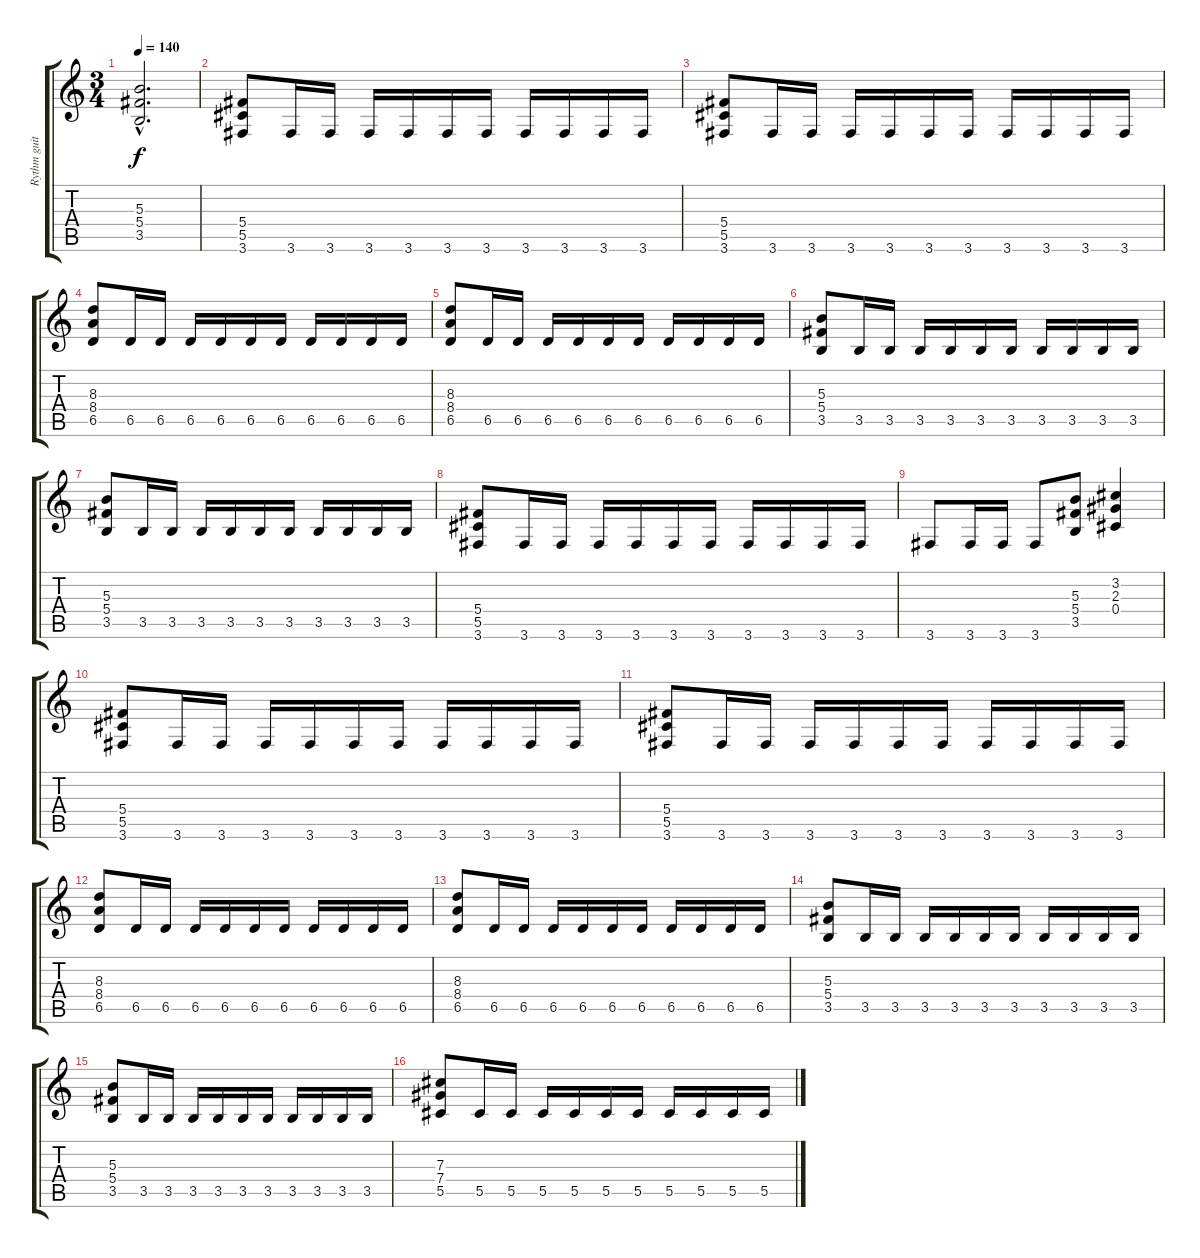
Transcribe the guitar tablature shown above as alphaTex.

\track ("Rythm guitar" "Rythm guit") {instrument distortionguitar}
\staff {score tabs}
\tuning (Eb4 Bb3 Gb3 Db3 Ab2 Eb2) {hide}
\ts (3 4)
\tempo 140
\clef g2
\ks c
(5.3{hac t} 5.4{hac t} 3.5{hac t}).2{d dy f} |
(5.4 5.5 3.6).8 3.6.16 3.6.16 3.6.16 3.6.16 3.6.16 3.6.16 3.6.16 3.6.16 3.6.16 3.6.16 |
(5.4 5.5 3.6).8 3.6.16 3.6.16 3.6.16 3.6.16 3.6.16 3.6.16 3.6.16 3.6.16 3.6.16 3.6.16 |
(8.3 8.4 6.5).8 6.5.16 6.5.16 6.5.16 6.5.16 6.5.16 6.5.16 6.5.16 6.5.16 6.5.16 6.5.16 |
(8.3 8.4 6.5).8 6.5.16 6.5.16 6.5.16 6.5.16 6.5.16 6.5.16 6.5.16 6.5.16 6.5.16 6.5.16 |
(5.3 5.4 3.5).8 3.5.16 3.5.16 3.5.16 3.5.16 3.5.16 3.5.16 3.5.16 3.5.16 3.5.16 3.5.16 |
(5.3 5.4 3.5).8 3.5.16 3.5.16 3.5.16 3.5.16 3.5.16 3.5.16 3.5.16 3.5.16 3.5.16 3.5.16 |
(5.4 5.5 3.6).8 3.6.16 3.6.16 3.6.16 3.6.16 3.6.16 3.6.16 3.6.16 3.6.16 3.6.16 3.6.16 |
3.6.8 3.6.16 3.6.16 3.6.8 (5.3 5.4 3.5).8 (3.2 2.3 0.4).4 |
(5.4 5.5 3.6).8 3.6.16 3.6.16 3.6.16 3.6.16 3.6.16 3.6.16 3.6.16 3.6.16 3.6.16 3.6.16 |
(5.4 5.5 3.6).8 3.6.16 3.6.16 3.6.16 3.6.16 3.6.16 3.6.16 3.6.16 3.6.16 3.6.16 3.6.16 |
(8.3 8.4 6.5).8 6.5.16 6.5.16 6.5.16 6.5.16 6.5.16 6.5.16 6.5.16 6.5.16 6.5.16 6.5.16 |
(8.3 8.4 6.5).8 6.5.16 6.5.16 6.5.16 6.5.16 6.5.16 6.5.16 6.5.16 6.5.16 6.5.16 6.5.16 |
(5.3 5.4 3.5).8 3.5.16 3.5.16 3.5.16 3.5.16 3.5.16 3.5.16 3.5.16 3.5.16 3.5.16 3.5.16 |
(5.3 5.4 3.5).8 3.5.16 3.5.16 3.5.16 3.5.16 3.5.16 3.5.16 3.5.16 3.5.16 3.5.16 3.5.16 |
(7.3 7.4 5.5).8 5.5.16 5.5.16 5.5.16 5.5.16 5.5.16 5.5.16 5.5.16 5.5.16 5.5.16 5.5.16
